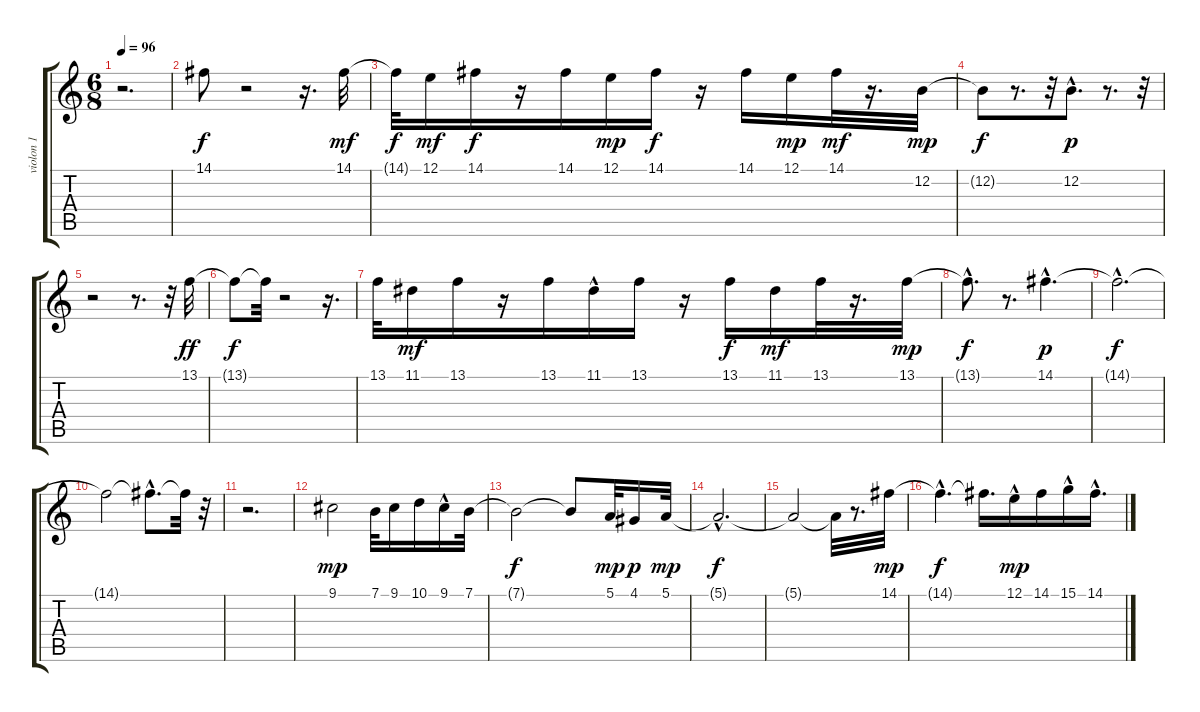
\track ("violon 1" "violon 1") {instrument violin}
\staff {score tabs}
\tuning (E4 B3 G3 D3 A2 E2) {hide}
\ts (6 8)
\tempo 96
\clef g2
\ks c
r.2{d dy f} |
14.1.8 r.2 r.16{d} 14.1.32{dy mf} |
14.1{t}.32{dy f} 12.1.16{dy mf} 14.1.16{dy f} r.16 14.1.16 12.1.16{dy mp} 14.1.16{dy f} r.16 14.1.16 12.1.16{dy mp} 14.1.32{dy mf} r.16{d} 12.2.32{dy mp} |
12.2{t}.8{dy f} r.8{d} r.32 12.2{hac}.8{d dy p} r.8{d} r.32 |
r.2 r.8{d} r.32 13.1.32{dy ff} |
13.1{t}.8{dy f} 13.1{t}.32 r.2 r.16{d} |
13.1.32 11.1.16{dy mf} 13.1.16 r.16 13.1.16 11.1{hac}.16 13.1.16 r.16 13.1.16{dy f} 11.1.16{dy mf} 13.1.32 r.16{d} 13.1.32{dy mp} |
13.1{hac t}.8{d dy f} r.8{d} 14.1{hac}.4{d dy p} |
14.1{hac t}.2{d dy f} |
14.1{t}.2 14.1{hac t}.8{d} 14.1{t}.32 r.32 |
r.2{d} |
9.1.2{dy mp} 7.1.32 9.1.16 10.1.16 9.1{hac}.16 7.1.32 |
7.1{t}.2{dy f} 7.1{t}.8 5.1.32{dy mp} 4.1.16{dy p} 5.1.32{dy mp} |
5.1{hac t}.2{d dy f} |
5.1{t}.2 5.1{t}.32 r.8{d} 14.1.32{dy mp} |
14.1{hac t}.4{d dy f} 14.1{t}.16{d} 12.1{hac}.16{dy mp} 14.1.16 15.1{hac}.16 14.1{hac}.16{d}
